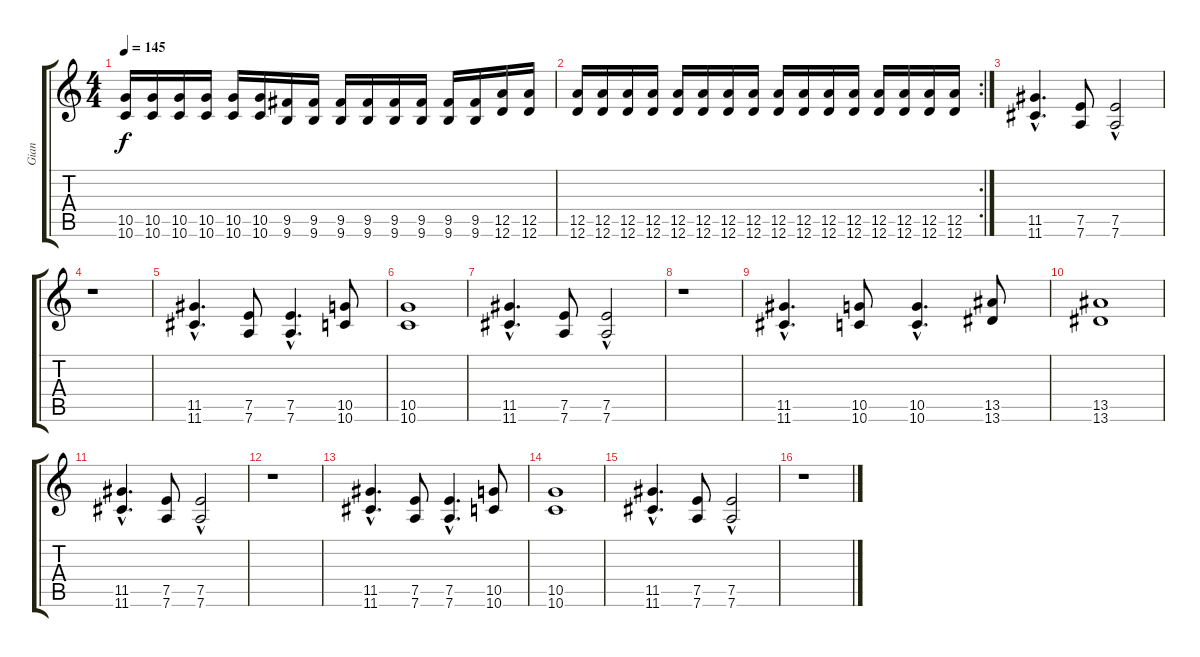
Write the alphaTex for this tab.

\track ("Gian" "Gian") {instrument distortionguitar}
\staff {score tabs}
\tuning (E4 B3 G3 D3 A2 D2) {hide}
\ts (4 4)
\tempo 145
\clef g2
\ks c
(10.5 10.6).16{dy f} (10.5 10.6).16 (10.5 10.6).16 (10.5 10.6).16 (10.5 10.6).16 (10.5 10.6).16 (9.5 9.6).16 (9.5 9.6).16 (9.5 9.6).16 (9.5 9.6).16 (9.5 9.6).16 (9.5 9.6).16 (9.5 9.6).16 (9.5 9.6).16 (12.5 12.6).16 (12.5 12.6).16 |
\rc 2
(12.5 12.6).16 (12.5 12.6).16 (12.5 12.6).16 (12.5 12.6).16 (12.5 12.6).16 (12.5 12.6).16 (12.5 12.6).16 (12.5 12.6).16 (12.5 12.6).16 (12.5 12.6).16 (12.5 12.6).16 (12.5 12.6).16 (12.5 12.6).16 (12.5 12.6).16 (12.5 12.6).16 (12.5 12.6).16 |
(11.5{hac} 11.6{hac}).4{d} (7.5 7.6).8 (7.5{hac} 7.6{hac}).2 |
r.1 |
(11.5{hac} 11.6{hac}).4{d} (7.5 7.6).8 (7.5{hac} 7.6{hac}).4{d} (10.5 10.6).8 |
(10.5 10.6).1 |
(11.5{hac} 11.6{hac}).4{d} (7.5 7.6).8 (7.5{hac} 7.6{hac}).2 |
r.1 |
(11.5{hac} 11.6{hac}).4{d} (10.5 10.6).8 (10.5{hac} 10.6{hac}).4{d} (13.5 13.6).8 |
(13.5 13.6).1 |
(11.5{hac} 11.6{hac}).4{d} (7.5 7.6).8 (7.5{hac} 7.6{hac}).2 |
r.1 |
(11.5{hac} 11.6{hac}).4{d} (7.5 7.6).8 (7.5{hac} 7.6{hac}).4{d} (10.5 10.6).8 |
(10.5 10.6).1 |
(11.5{hac} 11.6{hac}).4{d} (7.5 7.6).8 (7.5{hac} 7.6{hac}).2 |
r.1
